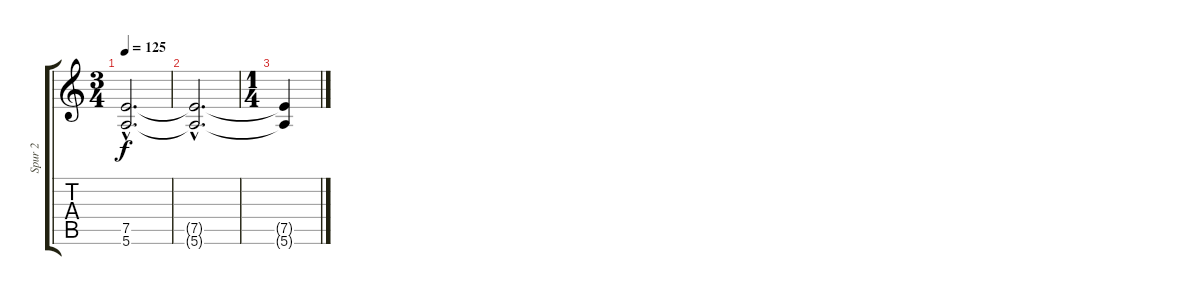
\track ("Spur 2" "Spur 2") {instrument distortionguitar}
\staff {score tabs}
\tuning (E4 B3 G3 D3 A2 E2) {hide}
\ts (3 4)
\tempo 125
\clef g2
\ks c
(7.5{hac t} 5.6{hac t}).2{d dy f} |
(7.5{hac t} 5.6{hac t}).2{d} |
\ts (1 4)
(7.5{t} 5.6{t}).4
